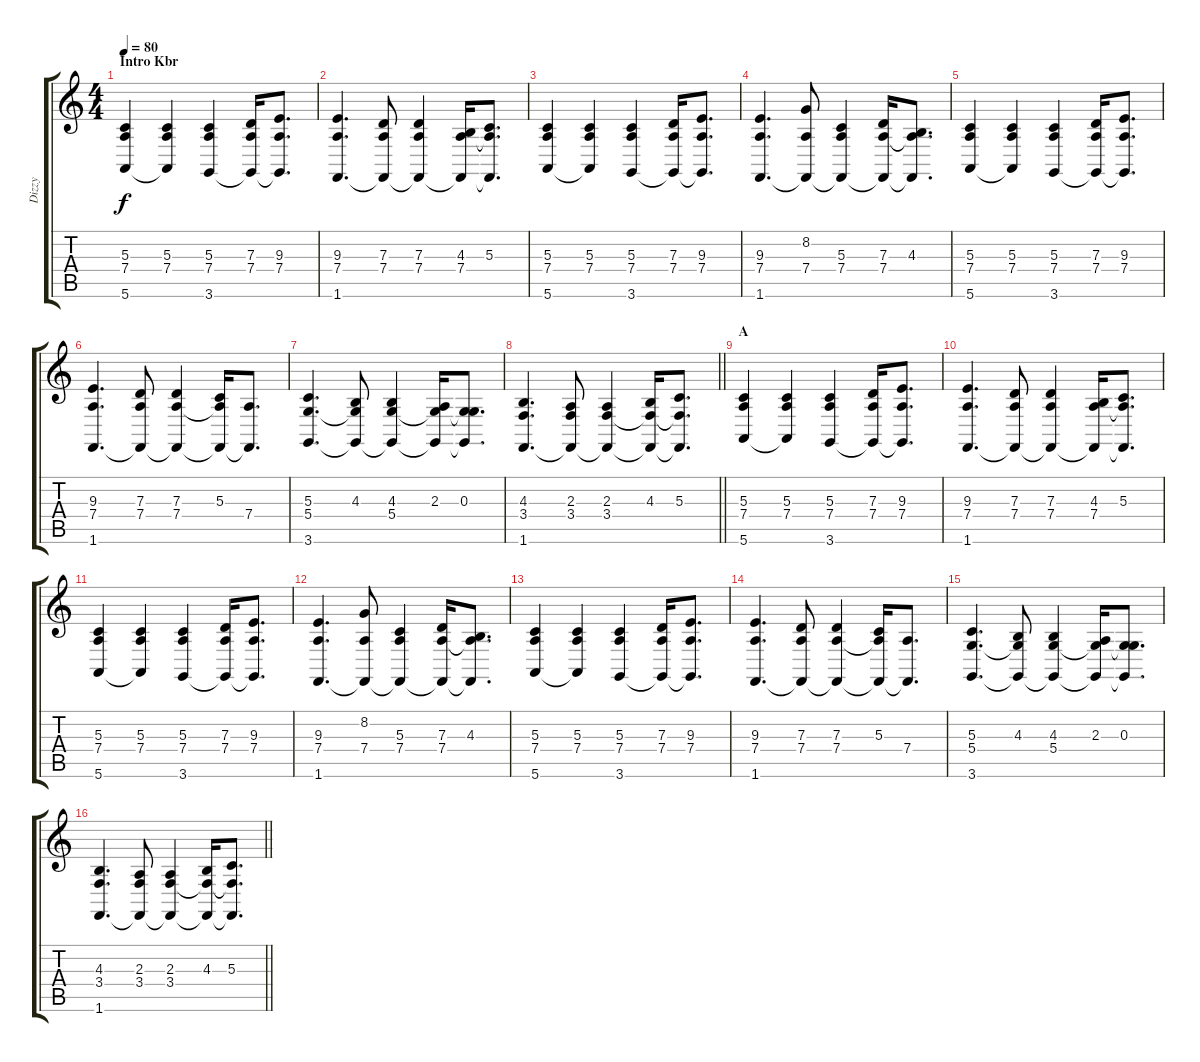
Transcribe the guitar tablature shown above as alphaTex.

\track ("Dizzy" "Dizzy") {instrument frenchhorn}
\staff {score tabs}
\tuning (E4 B3 G3 D3 A2 E2) {hide}
\ts (4 4)
\section ("" "Intro Kbr")
\tempo 80
\clef g2
\ks c
(5.3 7.4 5.6).4{dy f instrument frenchhorn} (5.3 7.4 5.6{t}).4 (5.3 7.4 3.6).4 (7.3 7.4 3.6{t}).16 (9.3 7.4 3.6{t}).8{d} |
(9.3 7.4 1.6).4{d} (7.3 7.4 1.6{t}).8 (7.3 7.4 1.6{t}).4 (4.3 7.4 1.6{t}).16 (5.3 7.4{t} 1.6{t}).8{d} |
(5.3 7.4 5.6).4 (5.3 7.4 5.6{t}).4 (5.3 7.4 3.6).4 (7.3 7.4 3.6{t}).16 (9.3 7.4 3.6{t}).8{d} |
(9.3 7.4 1.6).4{d} (8.2 7.4 1.6{t}).8 (5.3 7.4 1.6{t}).4 (7.3 7.4 1.6{t}).16 (4.3 7.4{t} 1.6{t}).8{d} |
(5.3 7.4 5.6).4 (5.3 7.4 5.6{t}).4 (5.3 7.4 3.6).4 (7.3 7.4 3.6{t}).16 (9.3 7.4 3.6{t}).8{d} |
(9.3 7.4 1.6).4{d} (7.3 7.4 1.6{t}).8 (7.3 7.4 1.6{t}).4 (5.3 7.4{t} 1.6{t}).16 (7.4 1.6{t}).8{d} |
(5.3 5.4 3.6).4{d} (4.3 5.4{t} 3.6{t}).8 (4.3 5.4 3.6{t}).4 (2.3 5.4{t} 3.6{t}).16 (0.3 5.4{t} 3.6{t}).8{d} |
\barLineRight lightlight
(4.3 3.4 1.6).4{d} (2.3 3.4 1.6{t}).8 (2.3 3.4 1.6{t}).4 (4.3 3.4{t} 1.6{t}).16 (5.3 3.4{t} 1.6{t}).8{d} |
\section ("" "A")
(5.3 7.4 5.6).4 (5.3 7.4 5.6{t}).4 (5.3 7.4 3.6).4 (7.3 7.4 3.6{t}).16 (9.3 7.4 3.6{t}).8{d} |
(9.3 7.4 1.6).4{d} (7.3 7.4 1.6{t}).8 (7.3 7.4 1.6{t}).4 (4.3 7.4 1.6{t}).16 (5.3 7.4{t} 1.6{t}).8{d} |
(5.3 7.4 5.6).4 (5.3 7.4 5.6{t}).4 (5.3 7.4 3.6).4 (7.3 7.4 3.6{t}).16 (9.3 7.4 3.6{t}).8{d} |
(9.3 7.4 1.6).4{d} (8.2 7.4 1.6{t}).8 (5.3 7.4 1.6{t}).4 (7.3 7.4 1.6{t}).16 (4.3 7.4{t} 1.6{t}).8{d} |
(5.3 7.4 5.6).4 (5.3 7.4 5.6{t}).4 (5.3 7.4 3.6).4 (7.3 7.4 3.6{t}).16 (9.3 7.4 3.6{t}).8{d} |
(9.3 7.4 1.6).4{d} (7.3 7.4 1.6{t}).8 (7.3 7.4 1.6{t}).4 (5.3 7.4{t} 1.6{t}).16 (7.4 1.6{t}).8{d} |
(5.3 5.4 3.6).4{d} (4.3 5.4{t} 3.6{t}).8 (4.3 5.4 3.6{t}).4 (2.3 5.4{t} 3.6{t}).16 (0.3 5.4{t} 3.6{t}).8{d} |
\barLineRight lightlight
(4.3 3.4 1.6).4{d} (2.3 3.4 1.6{t}).8 (2.3 3.4 1.6{t}).4 (4.3 3.4{t} 1.6{t}).16 (5.3 3.4{t} 1.6{t}).8{d}
